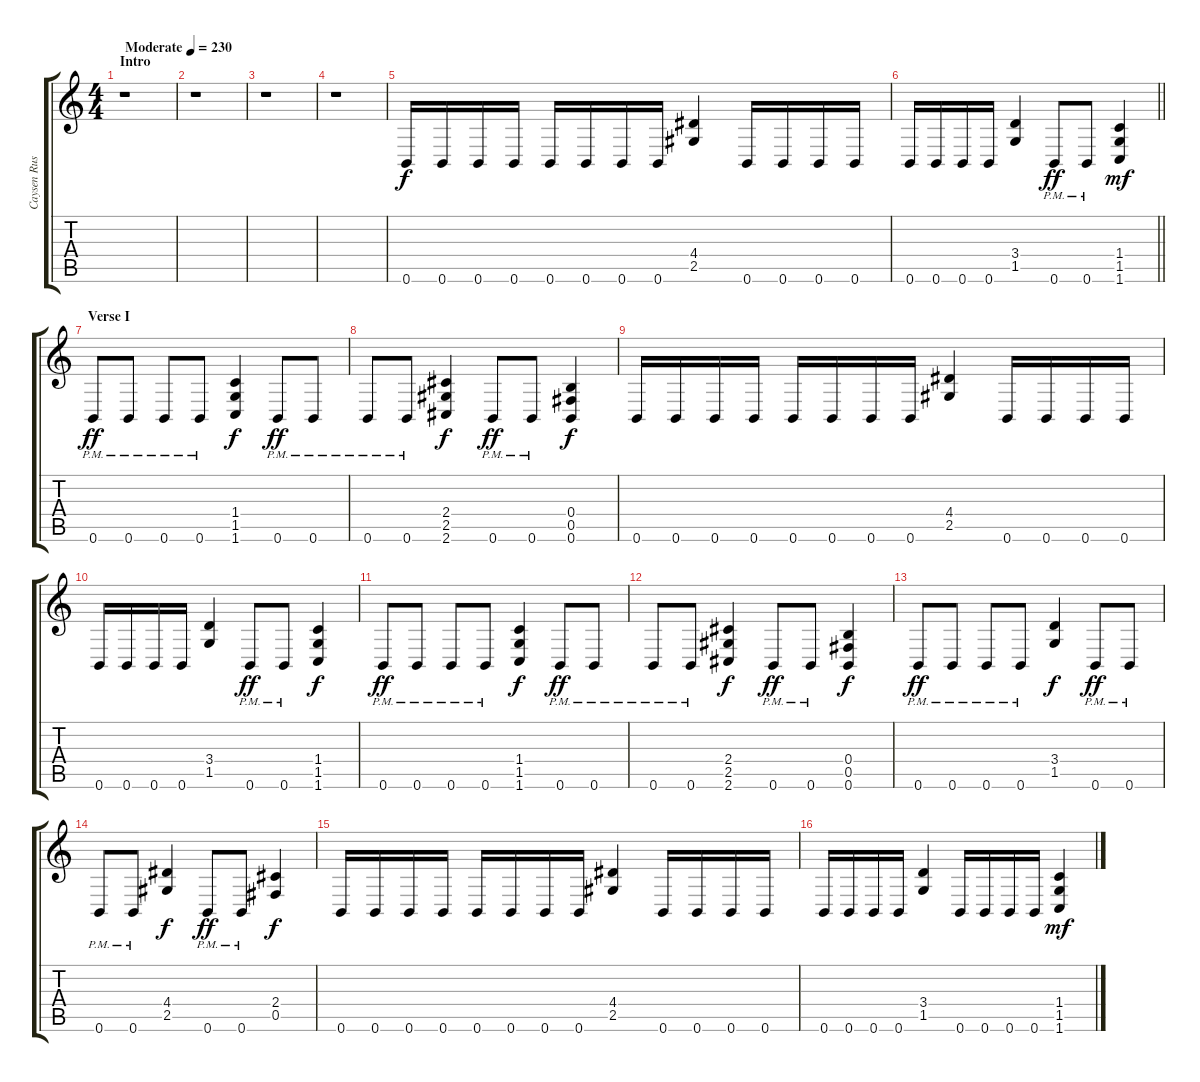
\track ("Caysen Russo" "Caysen Rus") {instrument distortionguitar}
\staff {score tabs}
\tuning (Db4 Ab3 E3 B2 Gb2 B1) {hide}
\ts (4 4)
\section ("" "Intro")
\tempo (230 "Moderate")
\clef g2
\ks c
r.1{dy f instrument distortionguitar} |
r.1 |
r.1 |
r.1 |
0.6.16 0.6.16 0.6.16 0.6.16 0.6.16 0.6.16 0.6.16 0.6.16 (4.4 2.5).4 0.6.16 0.6.16 0.6.16 0.6.16 |
\barLineRight lightlight
0.6.16 0.6.16 0.6.16 0.6.16 (3.4 1.5).4 0.6{pm}.8{dy ff} 0.6{pm}.8 (1.4 1.5 1.6).4{dy mf} |
\section ("" "Verse I")
0.6{pm}.8{dy ff} 0.6{pm}.8 0.6{pm}.8 0.6{pm}.8 (1.4 1.5 1.6).4{dy f} 0.6{pm}.8{dy ff} 0.6{pm}.8 |
0.6{pm}.8 0.6{pm}.8 (2.4 2.5 2.6).4{dy f} 0.6{pm}.8{dy ff} 0.6{pm}.8 (0.4 0.5 0.6).4{dy f} |
0.6.16 0.6.16 0.6.16 0.6.16 0.6.16 0.6.16 0.6.16 0.6.16 (4.4 2.5).4 0.6.16 0.6.16 0.6.16 0.6.16 |
0.6.16 0.6.16 0.6.16 0.6.16 (3.4 1.5).4 0.6{pm}.8{dy ff} 0.6{pm}.8 (1.4 1.5 1.6).4{dy f} |
0.6{pm}.8{dy ff} 0.6{pm}.8 0.6{pm}.8 0.6{pm}.8 (1.4 1.5 1.6).4{dy f} 0.6{pm}.8{dy ff} 0.6{pm}.8 |
0.6{pm}.8 0.6{pm}.8 (2.4 2.5 2.6).4{dy f} 0.6{pm}.8{dy ff} 0.6{pm}.8 (0.4 0.5 0.6).4{dy f} |
0.6{pm}.8{dy ff} 0.6{pm}.8 0.6{pm}.8 0.6{pm}.8 (3.4 1.5).4{dy f} 0.6{pm}.8{dy ff} 0.6{pm}.8 |
0.6{pm}.8 0.6{pm}.8 (4.4 2.5).4{dy f} 0.6{pm}.8{dy ff} 0.6{pm}.8 (2.4 0.5).4{dy f} |
0.6.16 0.6.16 0.6.16 0.6.16 0.6.16 0.6.16 0.6.16 0.6.16 (4.4 2.5).4 0.6.16 0.6.16 0.6.16 0.6.16 |
0.6.16 0.6.16 0.6.16 0.6.16 (3.4 1.5).4 0.6.16 0.6.16 0.6.16 0.6.16 (1.4 1.5 1.6).4{dy mf}
